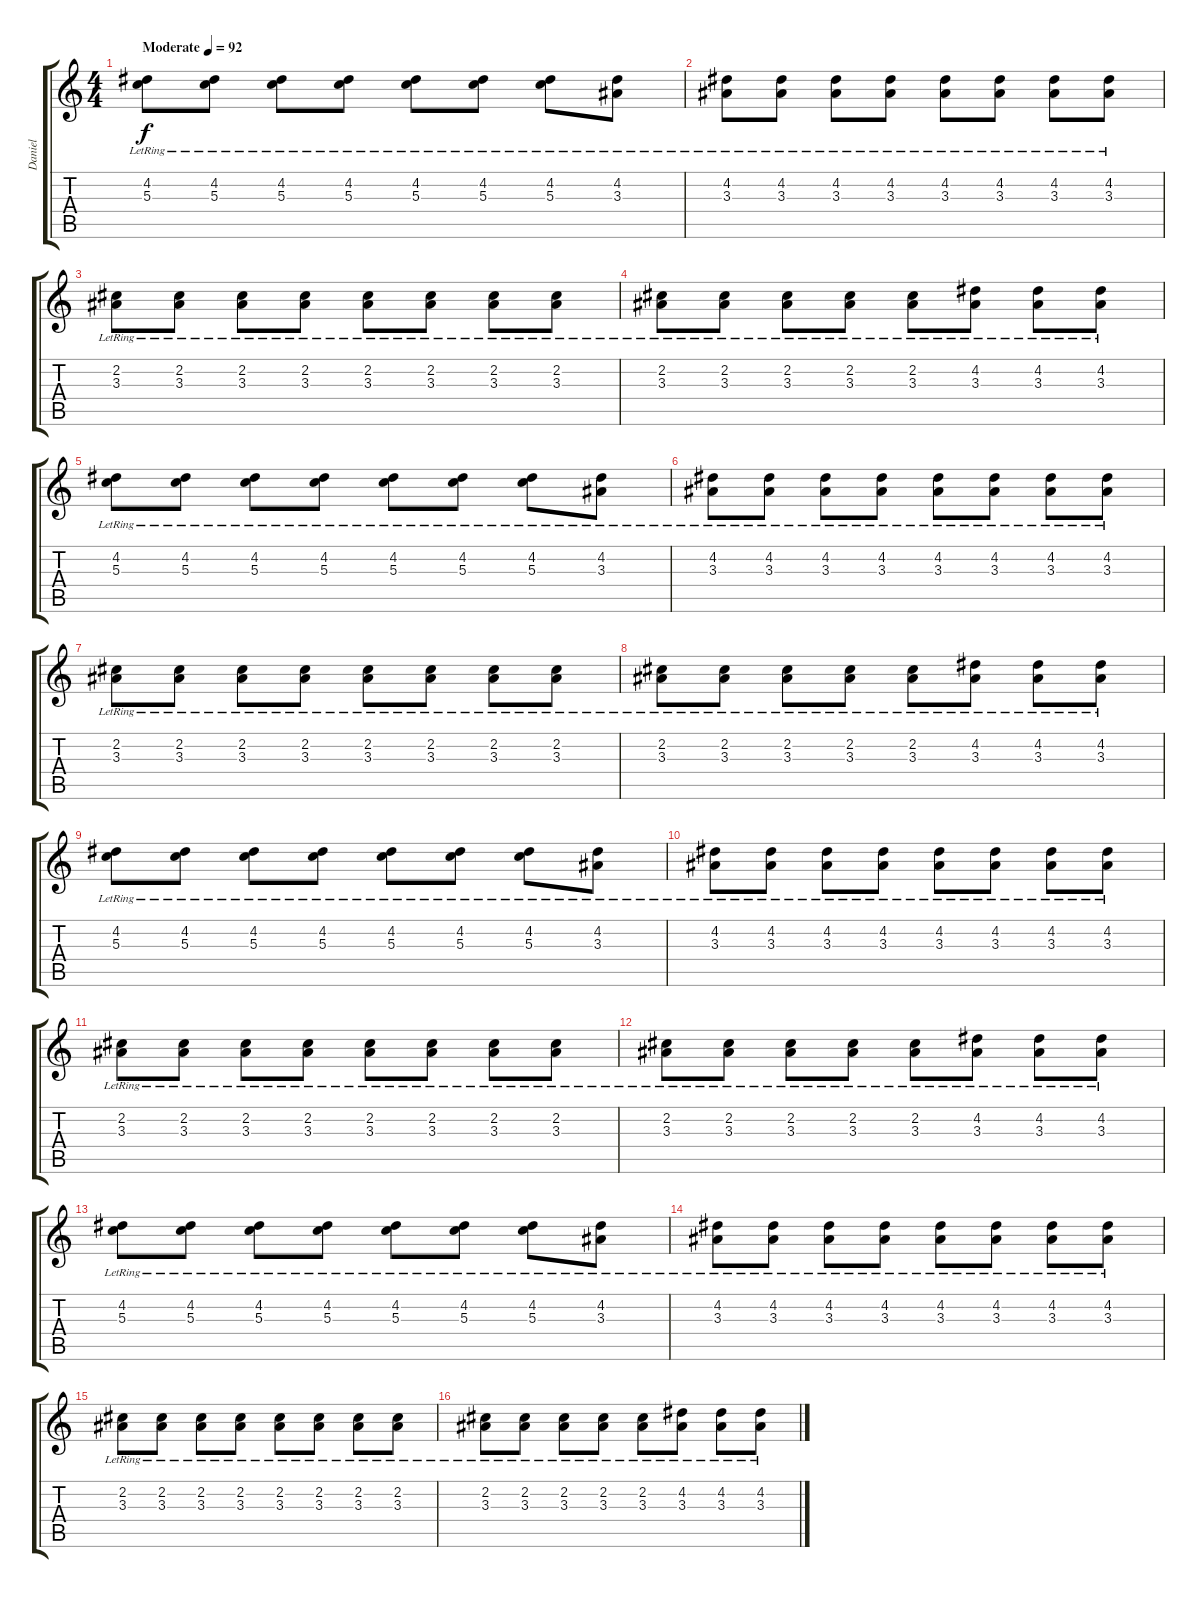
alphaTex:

\track ("Daniel" "Daniel") {instrument electricguitarclean}
\staff {score tabs}
\tuning (E4 B3 G3 D3 A2 E2) {hide}
\ts (4 4)
\tempo (92 "Moderate")
\clef g2
\ks c
(4.2{lr} 5.3{lr}).8{dy f instrument electricguitarclean} (4.2{lr} 5.3{lr}).8 (4.2{lr} 5.3{lr}).8 (4.2{lr} 5.3{lr}).8 (4.2{lr} 5.3{lr}).8 (4.2{lr} 5.3{lr}).8 (4.2{lr} 5.3{lr}).8 (4.2{lr} 3.3{lr}).8 |
(4.2{lr} 3.3{lr}).8 (4.2{lr} 3.3{lr}).8 (4.2{lr} 3.3{lr}).8 (4.2{lr} 3.3{lr}).8 (4.2{lr} 3.3{lr}).8 (4.2{lr} 3.3{lr}).8 (4.2{lr} 3.3{lr}).8 (4.2{lr} 3.3{lr}).8 |
(2.2{lr} 3.3{lr}).8 (2.2{lr} 3.3{lr}).8 (2.2{lr} 3.3{lr}).8 (2.2{lr} 3.3{lr}).8 (2.2{lr} 3.3{lr}).8 (2.2{lr} 3.3{lr}).8 (2.2{lr} 3.3{lr}).8 (2.2{lr} 3.3{lr}).8 |
(2.2{lr} 3.3{lr}).8 (2.2{lr} 3.3{lr}).8 (2.2{lr} 3.3{lr}).8 (2.2{lr} 3.3{lr}).8 (2.2{lr} 3.3{lr}).8 (4.2{lr} 3.3{lr}).8 (4.2{lr} 3.3{lr}).8 (4.2{lr} 3.3{lr}).8 |
(4.2{lr} 5.3{lr}).8 (4.2{lr} 5.3{lr}).8 (4.2{lr} 5.3{lr}).8 (4.2{lr} 5.3{lr}).8 (4.2{lr} 5.3{lr}).8 (4.2{lr} 5.3{lr}).8 (4.2{lr} 5.3{lr}).8 (4.2{lr} 3.3{lr}).8 |
(4.2{lr} 3.3{lr}).8 (4.2{lr} 3.3{lr}).8 (4.2{lr} 3.3{lr}).8 (4.2{lr} 3.3{lr}).8 (4.2{lr} 3.3{lr}).8 (4.2{lr} 3.3{lr}).8 (4.2{lr} 3.3{lr}).8 (4.2{lr} 3.3{lr}).8 |
(2.2{lr} 3.3{lr}).8 (2.2{lr} 3.3{lr}).8 (2.2{lr} 3.3{lr}).8 (2.2{lr} 3.3{lr}).8 (2.2{lr} 3.3{lr}).8 (2.2{lr} 3.3{lr}).8 (2.2{lr} 3.3{lr}).8 (2.2{lr} 3.3{lr}).8 |
(2.2{lr} 3.3{lr}).8 (2.2{lr} 3.3{lr}).8 (2.2{lr} 3.3{lr}).8 (2.2{lr} 3.3{lr}).8 (2.2{lr} 3.3{lr}).8 (4.2{lr} 3.3{lr}).8 (4.2{lr} 3.3{lr}).8 (4.2{lr} 3.3{lr}).8 |
(4.2{lr} 5.3{lr}).8 (4.2{lr} 5.3{lr}).8 (4.2{lr} 5.3{lr}).8 (4.2{lr} 5.3{lr}).8 (4.2{lr} 5.3{lr}).8 (4.2{lr} 5.3{lr}).8 (4.2{lr} 5.3{lr}).8 (4.2{lr} 3.3{lr}).8 |
(4.2{lr} 3.3{lr}).8 (4.2{lr} 3.3{lr}).8 (4.2{lr} 3.3{lr}).8 (4.2{lr} 3.3{lr}).8 (4.2{lr} 3.3{lr}).8 (4.2{lr} 3.3{lr}).8 (4.2{lr} 3.3{lr}).8 (4.2{lr} 3.3{lr}).8 |
(2.2{lr} 3.3{lr}).8 (2.2{lr} 3.3{lr}).8 (2.2{lr} 3.3{lr}).8 (2.2{lr} 3.3{lr}).8 (2.2{lr} 3.3{lr}).8 (2.2{lr} 3.3{lr}).8 (2.2{lr} 3.3{lr}).8 (2.2{lr} 3.3{lr}).8 |
(2.2{lr} 3.3{lr}).8 (2.2{lr} 3.3{lr}).8 (2.2{lr} 3.3{lr}).8 (2.2{lr} 3.3{lr}).8 (2.2{lr} 3.3{lr}).8 (4.2{lr} 3.3{lr}).8 (4.2{lr} 3.3{lr}).8 (4.2{lr} 3.3{lr}).8 |
(4.2{lr} 5.3{lr}).8 (4.2{lr} 5.3{lr}).8 (4.2{lr} 5.3{lr}).8 (4.2{lr} 5.3{lr}).8 (4.2{lr} 5.3{lr}).8 (4.2{lr} 5.3{lr}).8 (4.2{lr} 5.3{lr}).8 (4.2{lr} 3.3{lr}).8 |
(4.2{lr} 3.3{lr}).8 (4.2{lr} 3.3{lr}).8 (4.2{lr} 3.3{lr}).8 (4.2{lr} 3.3{lr}).8 (4.2{lr} 3.3{lr}).8 (4.2{lr} 3.3{lr}).8 (4.2{lr} 3.3{lr}).8 (4.2{lr} 3.3{lr}).8 |
(2.2{lr} 3.3{lr}).8 (2.2{lr} 3.3{lr}).8 (2.2{lr} 3.3{lr}).8 (2.2{lr} 3.3{lr}).8 (2.2{lr} 3.3{lr}).8 (2.2{lr} 3.3{lr}).8 (2.2{lr} 3.3{lr}).8 (2.2{lr} 3.3{lr}).8 |
(2.2{lr} 3.3{lr}).8 (2.2{lr} 3.3{lr}).8 (2.2{lr} 3.3{lr}).8 (2.2{lr} 3.3{lr}).8 (2.2{lr} 3.3{lr}).8 (4.2{lr} 3.3{lr}).8 (4.2{lr} 3.3{lr}).8 (4.2{lr} 3.3{lr}).8
